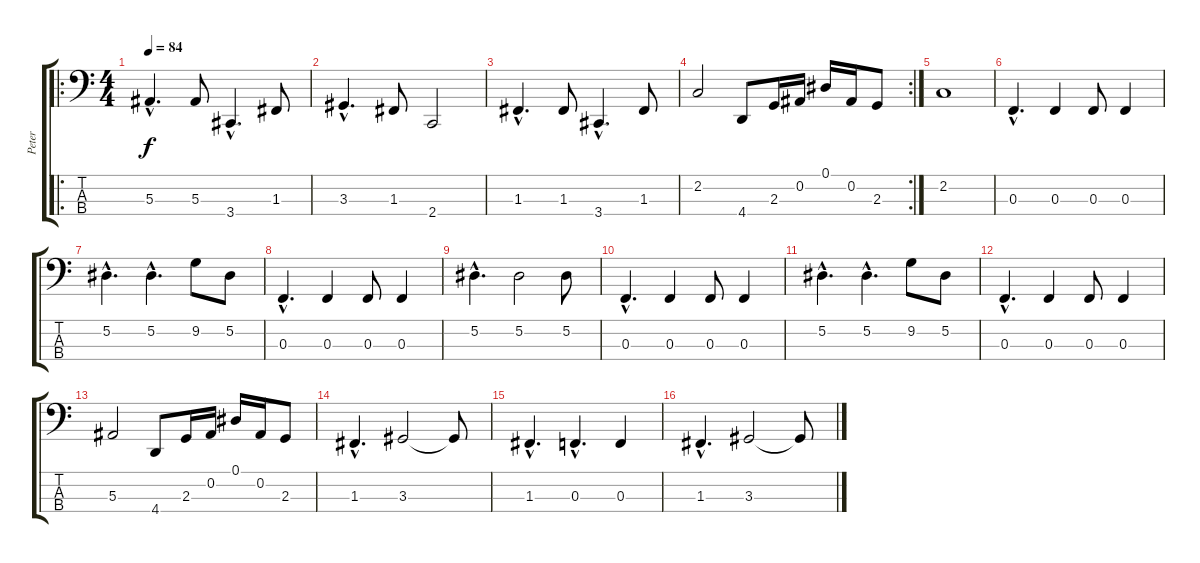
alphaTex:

\track ("Peter" "Peter") {instrument electricbassfinger}
\staff {score tabs}
\tuning (Eb2 Bb1 F1 Bb0) {hide}
\ro
\ts (4 4)
\tempo 84
\clef f4
\ks c
5.3{hac}.4{d dy f} 5.3.8 3.4{hac}.4{d} 1.3.8 |
3.3{hac}.4{d} 1.3.8 2.4.2 |
1.3{hac}.4{d} 1.3.8 3.4{hac}.4{d} 1.3.8 |
\rc 2
2.2.2 4.4.8 2.3.16 0.2.16 0.1.16 0.2.16 2.3.8 |
2.2.1 |
0.3{hac}.4{d} 0.3.4 0.3.8 0.3.4 |
5.2{hac}.4{d} 5.2{hac}.4{d} 9.2.8 5.2.8 |
0.3{hac}.4{d} 0.3.4 0.3.8 0.3.4 |
5.2{hac}.4{d} 5.2.2 5.2.8 |
0.3{hac}.4{d} 0.3.4 0.3.8 0.3.4 |
5.2{hac}.4{d} 5.2{hac}.4{d} 9.2.8 5.2.8 |
0.3{hac}.4{d} 0.3.4 0.3.8 0.3.4 |
5.3.2 4.4.8 2.3.16 0.2.16 0.1.16 0.2.16 2.3.8 |
1.3{hac}.4{d} 3.3.2 3.3{t}.8 |
1.3{hac}.4{d} 0.3{hac}.4{d} 0.3.4 |
1.3{hac}.4{d} 3.3.2 3.3{t}.8
